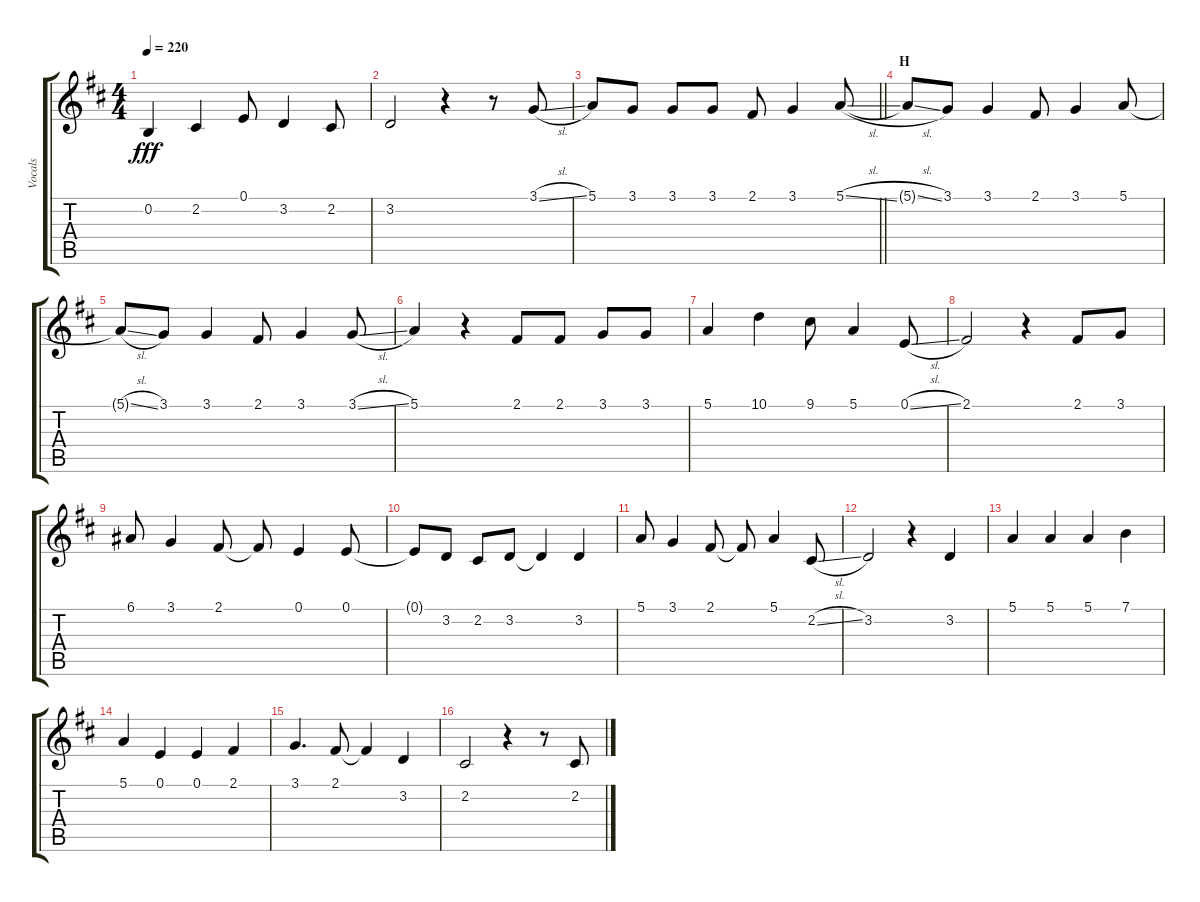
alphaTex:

\track ("Vocals" "Vocals") {instrument voiceoohs}
\staff {score tabs}
\tuning (E4 B3 G3 D3 A2 E2) {hide}
\ts (4 4)
\tempo 220
\clef g2
\ks d
0.2.4{dy fff} 2.2.4 0.1.8 3.2.4 2.2.8 |
3.2.2 r.4 r.8 3.1{sl}.8 |
\barLineRight lightlight
5.1.8 3.1.8 3.1.8 3.1.8 2.1.8 3.1.4 5.1{sl}.8 |
\section ("" "H")
5.1{sl t}.8 3.1.8 3.1.4 2.1.8 3.1.4 5.1.8 |
5.1{sl t}.8 3.1.8 3.1.4 2.1.8 3.1.4 3.1{sl}.8 |
5.1.4 r.4 2.1.8 2.1.8 3.1.8 3.1.8 |
5.1.4 10.1.4 9.1.8 5.1.4 0.1{sl}.8 |
2.1.2 r.4 2.1.8 3.1.8 |
6.1.8 3.1.4 2.1.8 2.1{t}.8 0.1.4 0.1.8 |
0.1{t}.8 3.2.8 2.2.8 3.2.8 3.2{t}.4 3.2.4 |
5.1.8 3.1.4 2.1.8 2.1{t}.8 5.1.4 2.2{sl}.8 |
3.2.2 r.4 3.2.4 |
5.1.4 5.1.4 5.1.4 7.1.4 |
5.1.4 0.1.4 0.1.4 2.1.4 |
3.1.4{d} 2.1.8 2.1{t}.4 3.2.4 |
2.2.2 r.4 r.8 2.2.8
